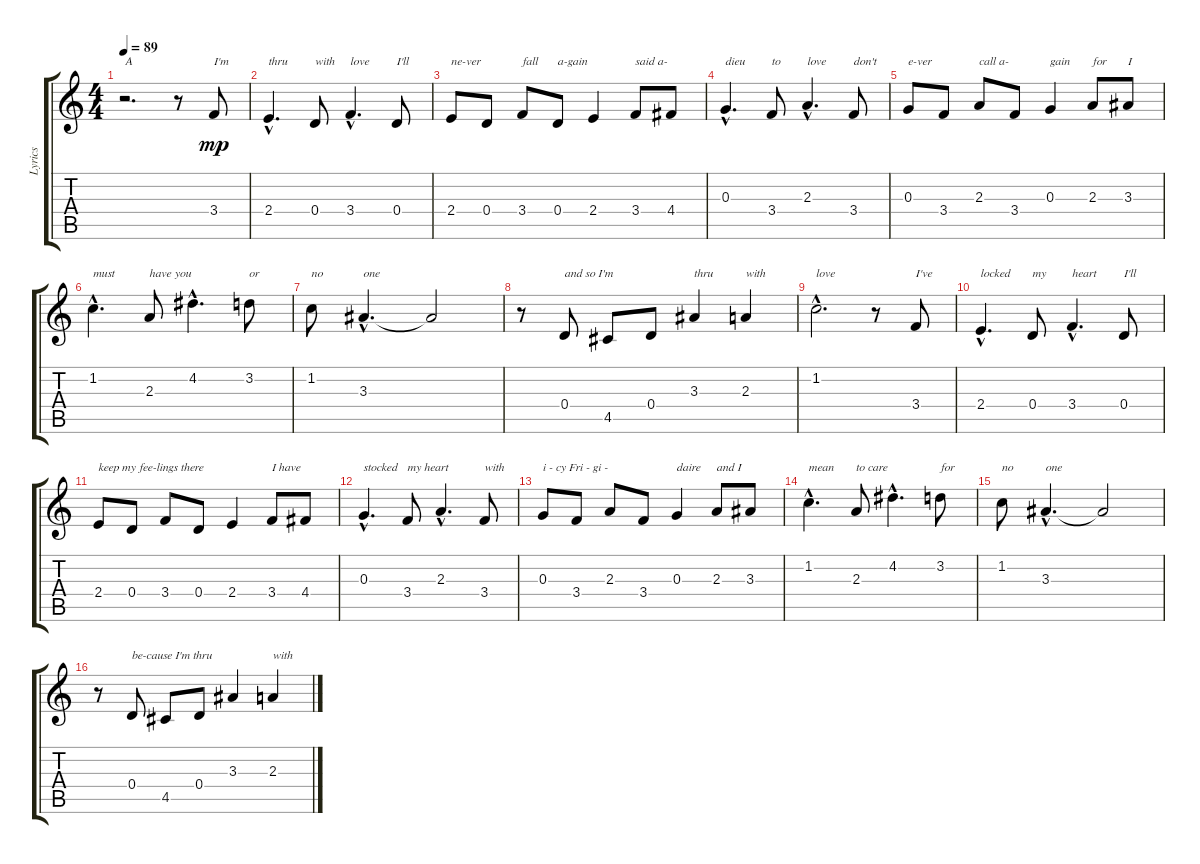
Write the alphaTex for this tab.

\track ("Lyrics" "Lyrics") {instrument electricguitarjazz}
\staff {score tabs}
\tuning (E4 B3 G3 D3 A2 E2) {hide}
\ts (4 4)
\tempo 89
\clef g2
\ks c
r.2{d txt "A" dy mp volume 12 balance 10 instrument electricguitarjazz} r.8 3.4.8{txt "I'm"} |
2.4{hac}.4{d txt "thru"} 0.4.8{txt "with"} 3.4{hac}.4{d txt "love"} 0.4.8{txt "I'll"} |
2.4.8{txt "ne-ver"} 0.4.8 3.4.8{txt "fall"} 0.4.8{txt "a-gain"} 2.4.4 3.4.8{txt "said a-"} 4.4.8 |
0.3{hac}.4{d txt "dieu"} 3.4.8{txt "to"} 2.3{hac}.4{d txt "love"} 3.4.8{txt "don't"} |
0.3.8{txt "e-ver"} 3.4.8 2.3.8{txt "call a-"} 3.4.8 0.3.4{txt "gain"} 2.3.8{txt "for"} 3.3.8{txt "I"} |
1.2{hac}.4{d txt "must"} 2.3.8{txt "have you"} 4.2{hac}.4{d} 3.2.8{txt "or"} |
1.2.8{txt "no"} 3.3{hac}.4{d txt "one"} 3.3{t}.2 |
r.8 0.4.8{txt "and so I'm"} 4.5.8 0.4.8 3.3.4{txt "thru"} 2.3.4{txt "with"} |
1.2{hac}.2{d txt "love"} r.8 3.4.8{txt "I've"} |
2.4{hac}.4{d txt "locked"} 0.4.8{txt "my"} 3.4{hac}.4{d txt "heart"} 0.4.8{txt "I'll"} |
2.4.8{txt "keep my fee-lings there"} 0.4.8 3.4.8 0.4.8 2.4.4 3.4.8{txt "I have"} 4.4.8 |
0.3{hac}.4{d txt "stocked"} 3.4.8{txt "my heart"} 2.3{hac}.4{d} 3.4.8{txt "with"} |
0.3.8{txt "i - cy Fri - gi -"} 3.4.8 2.3.8 3.4.8 0.3.4{txt "daire"} 2.3.8{txt "and I"} 3.3.8 |
1.2{hac}.4{d txt "mean"} 2.3.8{txt "to care"} 4.2{hac}.4{d} 3.2.8{txt "for"} |
1.2.8{txt "no"} 3.3{hac}.4{d txt "one"} 3.3{t}.2 |
r.8 0.4.8{txt "be-cause I'm thru"} 4.5.8 0.4.8 3.3.4 2.3.4{txt "with"}
